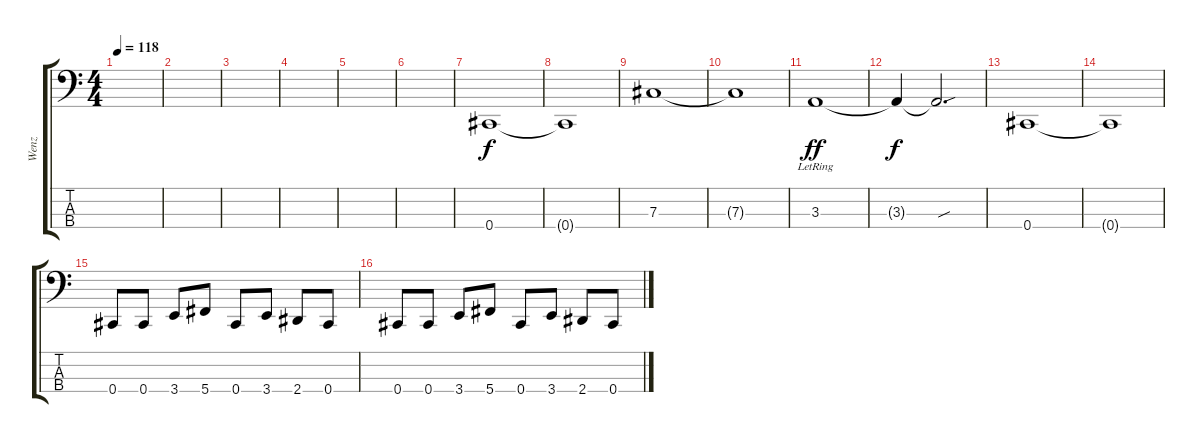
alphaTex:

\track ("Wenz" "Wenz") {instrument electricbasspick}
\staff {score tabs}
\tuning (E2 B1 Gb1 Db1) {hide}
\ts (4 4)
\tempo 118
\clef f4
\ks c
|
|
|
|
|
|
0.4.1 |
0.4{t}.1 |
7.3.1 |
7.3{t}.1 |
3.3{lr}.1{dy ff} |
3.3{t}.4{dy f} 3.3{sou t}.2{d} |
0.4.1 |
0.4{t}.1 |
0.4.8 0.4.8 3.4.8 5.4.8 0.4.8 3.4.8 2.4.8 0.4.8 |
0.4.8 0.4.8 3.4.8 5.4.8 0.4.8 3.4.8 2.4.8 0.4.8
